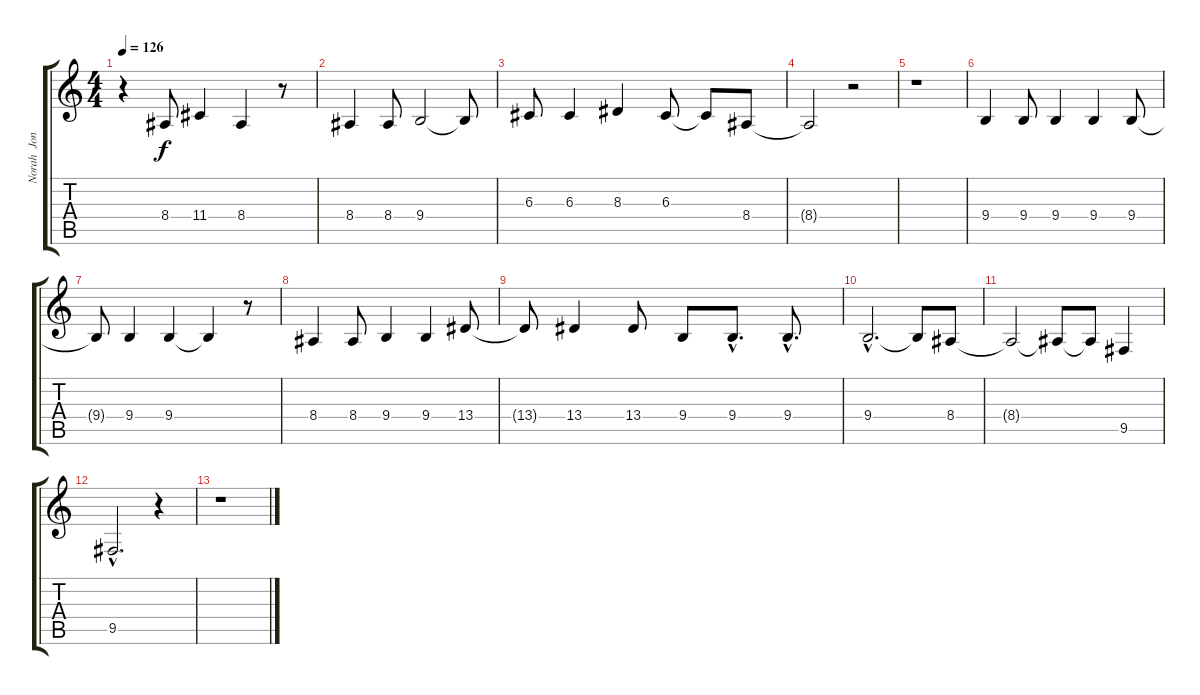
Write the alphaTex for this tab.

\track ("Norah  Jones" "Norah  Jon") {instrument lead1square}
\staff {score tabs}
\tuning (E4 B3 G3 D3 A2 E2) {hide}
\ts (4 4)
\tempo 126
\clef g2
\ks c
r.4{dy f} 8.4.8 11.4.4 8.4.4 r.8 |
8.4.4 8.4.8 9.4.2 9.4{t}.8 |
6.3.8 6.3.4 8.3.4 6.3.8 6.3{t}.8 8.4.8 |
8.4{t}.2 r.2 |
r.1 |
9.4.4 9.4.8 9.4.4 9.4.4 9.4.8 |
9.4{t}.8 9.4.4 9.4.4 9.4{t}.4 r.8 |
8.4.4 8.4.8 9.4.4 9.4.4 13.4.8 |
13.4{t}.8 13.4.4 13.4.8 9.4.8 9.4{hac}.8{d} 9.4{hac}.8{d} |
9.4{hac}.2{d} 9.4{t}.8 8.4.8 |
8.4{t}.2 8.4{t}.8 8.4{t}.8 9.5.4 |
9.5{hac}.2{d} r.4 |
r.1
